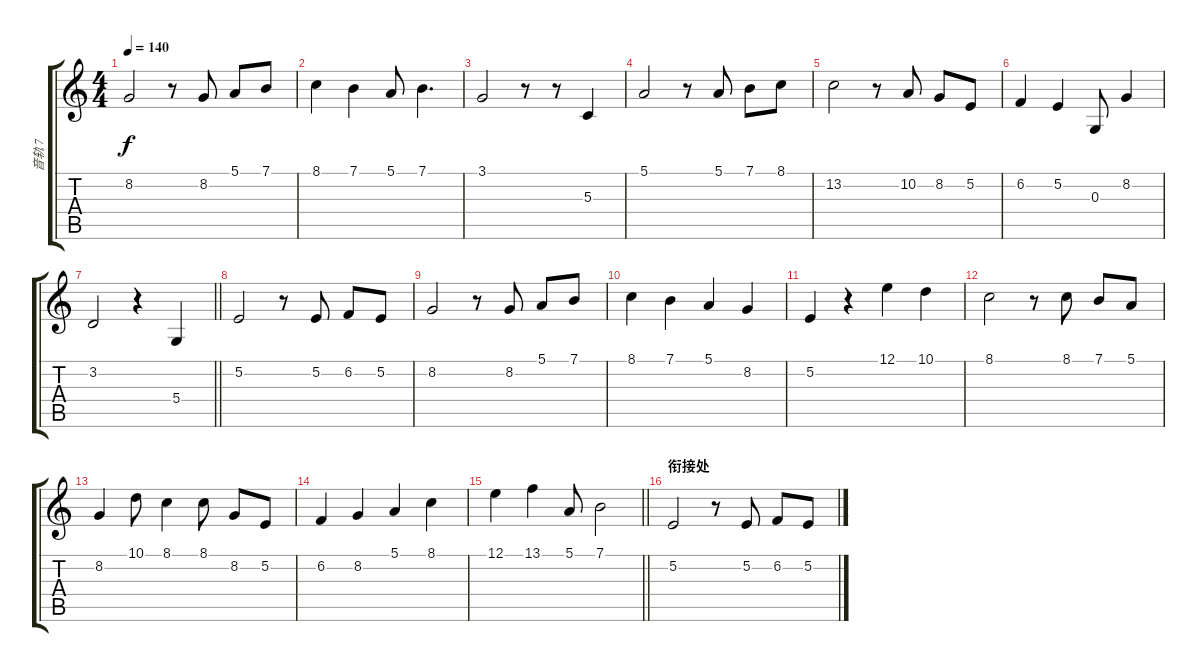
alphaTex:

\track ("音轨 7" "音轨 7") {instrument sopranosax}
\staff {score tabs}
\tuning (E4 B3 G3 D3 A2 E2) {hide}
\ts (4 4)
\tempo 140
\clef g2
\ks c
8.2.2{dy f} r.8 8.2.8 5.1.8 7.1.8 |
8.1.4 7.1.4 5.1.8 7.1.4{d} |
3.1.2 r.8 r.8 5.3.4 |
5.1.2 r.8 5.1.8 7.1.8 8.1.8 |
13.2.2 r.8 10.2.8 8.2.8 5.2.8 |
6.2.4 5.2.4 0.3.8 8.2.4 |
\barLineRight lightlight
3.2.2 r.4 5.4.4 |
5.2.2 r.8 5.2.8 6.2.8 5.2.8 |
8.2.2 r.8 8.2.8 5.1.8 7.1.8 |
8.1.4 7.1.4 5.1.4 8.2.4 |
5.2.4 r.4 12.1.4 10.1.4 |
8.1.2 r.8 8.1.8 7.1.8 5.1.8 |
8.2.4 10.1.8 8.1.4 8.1.8 8.2.8 5.2.8 |
6.2.4 8.2.4 5.1.4 8.1.4 |
\barLineRight lightlight
12.1.4 13.1.4 5.1.8 7.1.2 |
\section ("" "衔接处")
5.2.2 r.8 5.2.8 6.2.8 5.2.8
